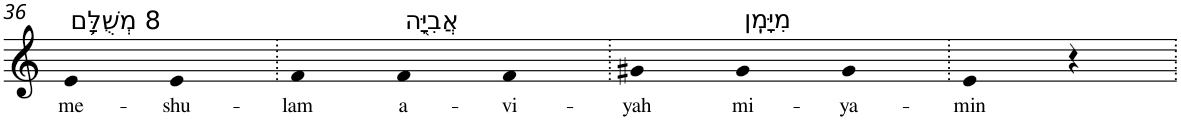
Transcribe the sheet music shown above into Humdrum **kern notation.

**kern	**text
*part1	*part1
*staff1	*staff1
*I"Piano	*
*I'Pno	*
!!LO:PB:g=z
*clefG2	*
*k[]	*
=36	=36
!LO:TX:a:t=8 מְשֻׁלָּ֥ם	!
!	!LO:LY:b
4e	me-
!	!LO:LY:b
4e	-shu-
=37.	=37.
!	!LO:LY:b
4f	-lam
!LO:TX:a:t=אֲבִיָּ֖ה	!
!	!LO:LY:b
4f	a-
!	!LO:LY:b
4f	-vi-
=38.	=38.
!	!LO:LY:b
4g#X	-yah
!LO:TX:a:t=מִיָּמִֽן	!
!	!LO:LY:b
4g#	mi-
!	!LO:LY:b
4g#	-ya-
=39.	=39.
!	!LO:LY:b
4e	-min
4r	.
=.	=.
*-	*-
